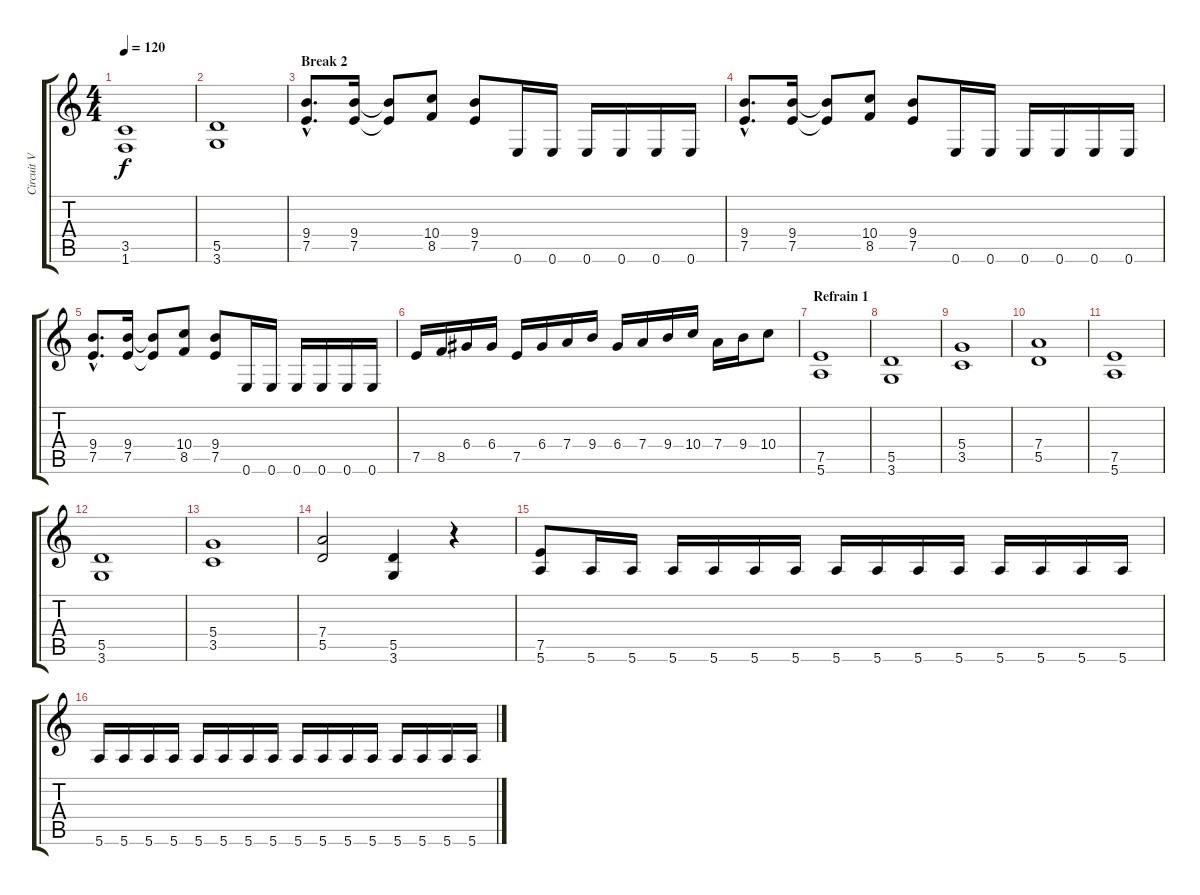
\track ("Circuit V Panther" "Circuit V ") {instrument overdrivenguitar}
\staff {score tabs}
\tuning (E4 B3 G3 D3 A2 E2) {hide}
\ts (4 4)
\tempo 120
\clef g2
\ks c
(3.5 1.6).1{dy f} |
(5.5 3.6).1 |
\section ("" "Break 2")
(9.4{hac} 7.5{hac}).8{d} (9.4 7.5).16 (9.4{t} 7.5{t}).8 (10.4 8.5).8 (9.4 7.5).8 0.6.16 0.6.16 0.6.16 0.6.16 0.6.16 0.6.16 |
(9.4{hac} 7.5{hac}).8{d} (9.4 7.5).16 (9.4{t} 7.5{t}).8 (10.4 8.5).8 (9.4 7.5).8 0.6.16 0.6.16 0.6.16 0.6.16 0.6.16 0.6.16 |
(9.4{hac} 7.5{hac}).8{d} (9.4 7.5).16 (9.4{t} 7.5{t}).8 (10.4 8.5).8 (9.4 7.5).8 0.6.16 0.6.16 0.6.16 0.6.16 0.6.16 0.6.16 |
7.5.16 8.5.16 6.4.16 6.4.16 7.5.16 6.4.16 7.4.16 9.4.16 6.4.16 7.4.16 9.4.16 10.4.16 7.4.16 9.4.16 10.4.8 |
\section ("" "Refrain 1")
(7.5 5.6).1 |
(5.5 3.6).1 |
(5.4 3.5).1 |
(7.4 5.5).1 |
(7.5 5.6).1 |
(5.5 3.6).1 |
(5.4 3.5).1 |
(7.4 5.5).2 (5.5 3.6).4 r.4 |
(7.5 5.6).8 5.6.16 5.6.16 5.6.16 5.6.16 5.6.16 5.6.16 5.6.16 5.6.16 5.6.16 5.6.16 5.6.16 5.6.16 5.6.16 5.6.16 |
5.6.16 5.6.16 5.6.16 5.6.16 5.6.16 5.6.16 5.6.16 5.6.16 5.6.16 5.6.16 5.6.16 5.6.16 5.6.16 5.6.16 5.6.16 5.6.16
